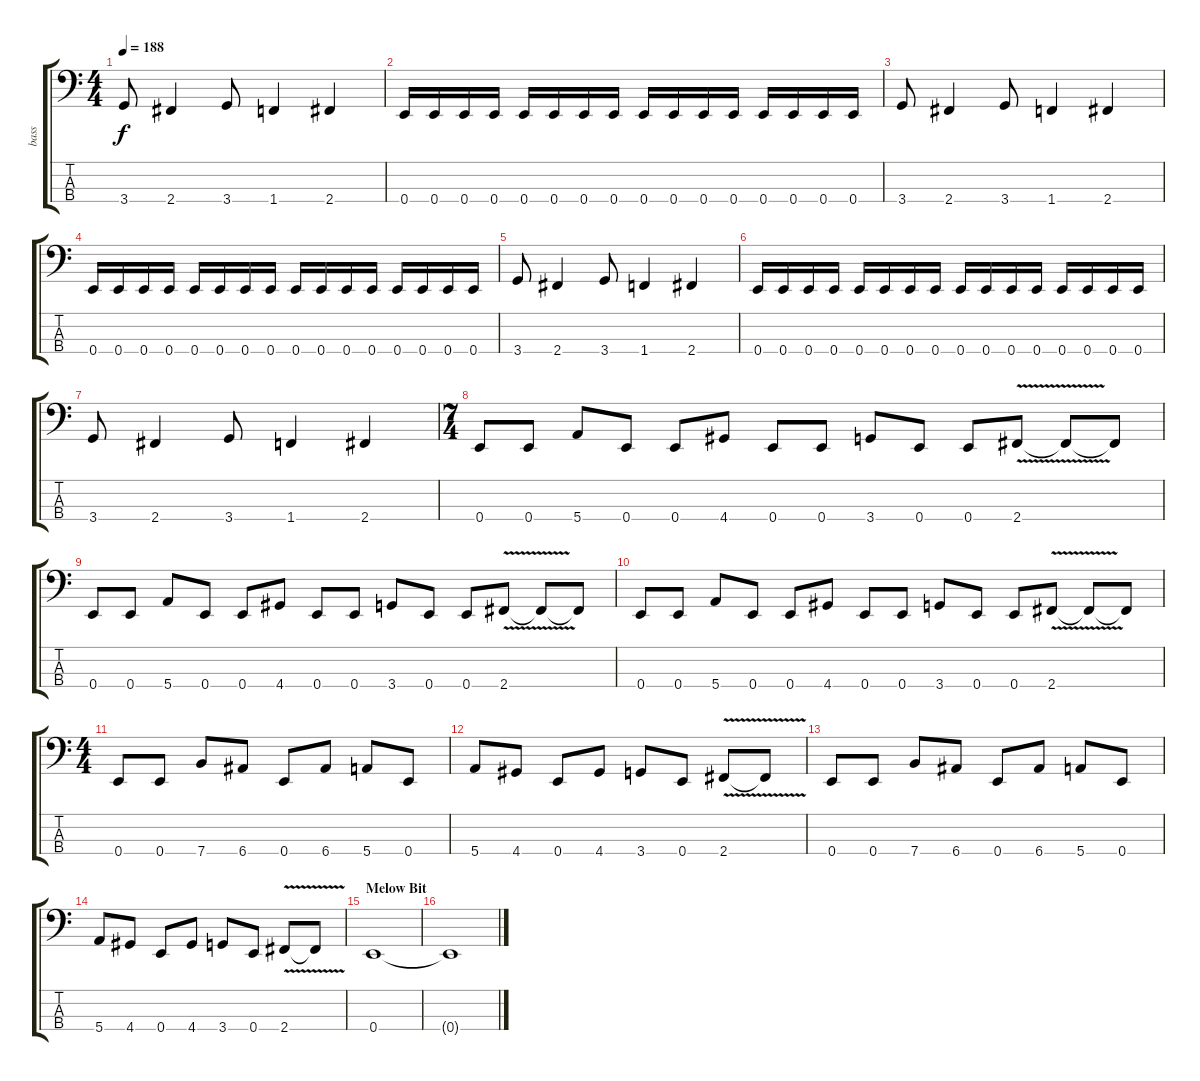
\track ("bass" "bass") {instrument electricbasspick}
\staff {score tabs}
\tuning (G2 D2 A1 E1) {hide}
\ts (4 4)
\tempo 188
\clef f4
\ks c
3.4.8{dy f} 2.4.4 3.4.8 1.4.4 2.4.4 |
0.4.16 0.4.16 0.4.16 0.4.16 0.4.16 0.4.16 0.4.16 0.4.16 0.4.16 0.4.16 0.4.16 0.4.16 0.4.16 0.4.16 0.4.16 0.4.16 |
3.4.8 2.4.4 3.4.8 1.4.4 2.4.4 |
0.4.16 0.4.16 0.4.16 0.4.16 0.4.16 0.4.16 0.4.16 0.4.16 0.4.16 0.4.16 0.4.16 0.4.16 0.4.16 0.4.16 0.4.16 0.4.16 |
3.4.8 2.4.4 3.4.8 1.4.4 2.4.4 |
0.4.16 0.4.16 0.4.16 0.4.16 0.4.16 0.4.16 0.4.16 0.4.16 0.4.16 0.4.16 0.4.16 0.4.16 0.4.16 0.4.16 0.4.16 0.4.16 |
3.4.8 2.4.4 3.4.8 1.4.4 2.4.4 |
\ts (7 4)
0.4.8 0.4.8 5.4.8 0.4.8 0.4.8 4.4.8 0.4.8 0.4.8 3.4.8 0.4.8 0.4.8 2.4{v}.8 2.4{t}.8 2.4{t}.8 |
0.4.8 0.4.8 5.4.8 0.4.8 0.4.8 4.4.8 0.4.8 0.4.8 3.4.8 0.4.8 0.4.8 2.4{v}.8 2.4{t}.8 2.4{t}.8 |
0.4.8 0.4.8 5.4.8 0.4.8 0.4.8 4.4.8 0.4.8 0.4.8 3.4.8 0.4.8 0.4.8 2.4{v}.8 2.4{t}.8 2.4{t}.8 |
\ts (4 4)
0.4.8 0.4.8 7.4.8 6.4.8 0.4.8 6.4.8 5.4.8 0.4.8 |
5.4.8 4.4.8 0.4.8 4.4.8 3.4.8 0.4.8 2.4{v}.8 2.4{t}.8 |
0.4.8 0.4.8 7.4.8 6.4.8 0.4.8 6.4.8 5.4.8 0.4.8 |
5.4.8 4.4.8 0.4.8 4.4.8 3.4.8 0.4.8 2.4{v}.8 2.4{t}.8 |
\section ("" "Melow Bit")
0.4.1 |
0.4{t}.1
